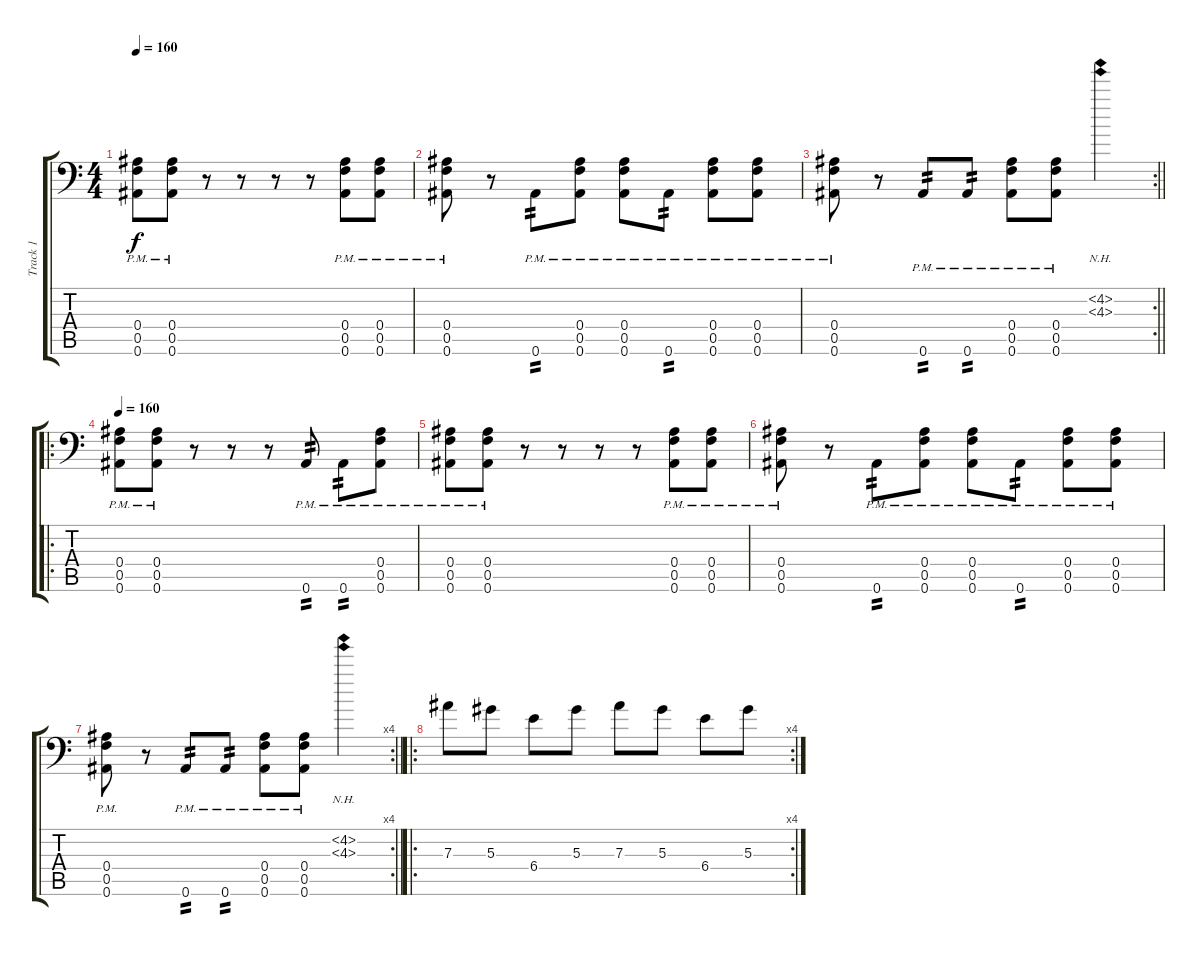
\track ("Track 1" "Track 1") {instrument overdrivenguitar}
\staff {score tabs}
\tuning (C4 G3 Eb3 Bb2 F2 Bb1) {hide}
\ts (4 4)
\tempo 160
\clef f4
\ks c
(0.4{pm} 0.5{pm} 0.6{pm}).8{dy f} (0.4{pm} 0.5{pm} 0.6{pm}).8 r.8 r.8 r.8 r.8 (0.4{pm} 0.5{pm} 0.6{pm}).8 (0.4{pm} 0.5{pm} 0.6{pm}).8 |
(0.4{pm} 0.5{pm} 0.6{pm}).8 r.8 0.6{pm}.8{tp 2} (0.4{pm} 0.5{pm} 0.6{pm}).8 (0.4{pm} 0.5{pm} 0.6{pm}).8 0.6{pm}.8{tp 2} (0.4{pm} 0.5{pm} 0.6{pm}).8 (0.4{pm} 0.5{pm} 0.6{pm}).8 |
\rc 2
\barLineRight lightlight
(0.4{pm} 0.5{pm} 0.6{pm}).8 r.8 0.6{pm}.8{tp 2} 0.6{pm}.8{tp 2} (0.4{pm} 0.5{pm} 0.6{pm}).8 (0.4{pm} 0.5{pm} 0.6{pm}).8 (4.2{nh} 4.3{nh}).4 |
\ro
\tempo 160
(0.4{pm} 0.5{pm} 0.6{pm}).8 (0.4{pm} 0.5{pm} 0.6{pm}).8 r.8 r.8 r.8 0.6{pm}.8{tp 2} 0.6{pm}.8{tp 2} (0.4{pm} 0.5{pm} 0.6{pm}).8 |
(0.4{pm} 0.5{pm} 0.6{pm}).8 (0.4{pm} 0.5{pm} 0.6{pm}).8 r.8 r.8 r.8 r.8 (0.4{pm} 0.5{pm} 0.6{pm}).8 (0.4{pm} 0.5{pm} 0.6{pm}).8 |
(0.4{pm} 0.5{pm} 0.6{pm}).8 r.8 0.6{pm}.8{tp 2} (0.4{pm} 0.5{pm} 0.6{pm}).8 (0.4{pm} 0.5{pm} 0.6{pm}).8 0.6{pm}.8{tp 2} (0.4{pm} 0.5{pm} 0.6{pm}).8 (0.4{pm} 0.5{pm} 0.6{pm}).8 |
\rc 4
\barLineRight lightlight
(0.4{pm} 0.5{pm} 0.6{pm}).8 r.8 0.6{pm}.8{tp 2} 0.6{pm}.8{tp 2} (0.4{pm} 0.5{pm} 0.6{pm}).8 (0.4{pm} 0.5{pm} 0.6{pm}).8 (4.2{nh} 4.3{nh}).4 |
\ro
\rc 4
7.3.8{volume 4} 5.3.8 6.4.8 5.3.8 7.3.8 5.3.8 6.4.8 5.3.8
